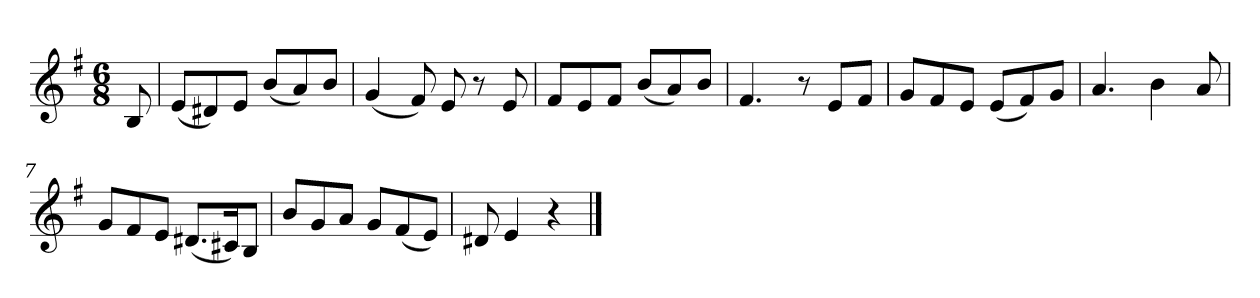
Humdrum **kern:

**kern
*part1
*staff1
*k[f#]
*M6/8
*MM120
=
8B
=1
(8eL
8d#X)
8eJ
(8bL
8a)
8bJ
=2
(4g
8f#)
8e
8r
8e
=3
8f#L
8e
8f#J
(8bL
8a)
8bJ
=4
4.f#
8r
8eL
8f#J
=5
8gL
8f#
8eJ
(8eL
8f#)
8gJ
=6
4.a
4b
8a
=7
8gL
8f#
8eJ
(8.d#XL
16c#XK)
8BJ
=8
8bL
8g
8aJ
8gL
(8f#
8eJ)
=9
8d#X
4e
4r
==
*-
